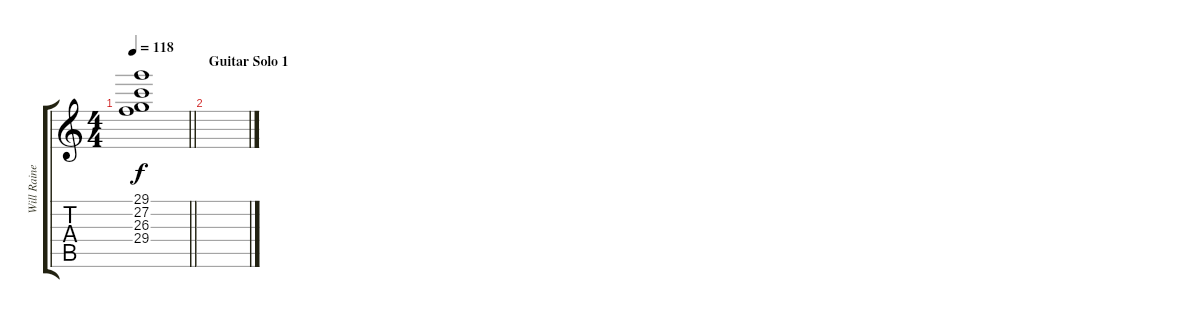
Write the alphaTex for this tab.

\track ("Will Raines - Synth/Keyboard" "Will Raine") {instrument drawbarorgan}
\staff {score tabs}
\tuning (D4 A3 F3 C3 G2 C2) {hide}
\ts (4 4)
\tempo 118
\clef g2
\barLineRight lightlight
\ks c
(29.1{t} 27.2{t} 26.3{t} 29.4{t}).1{dy f} |
\section ("" "Guitar Solo 1")
